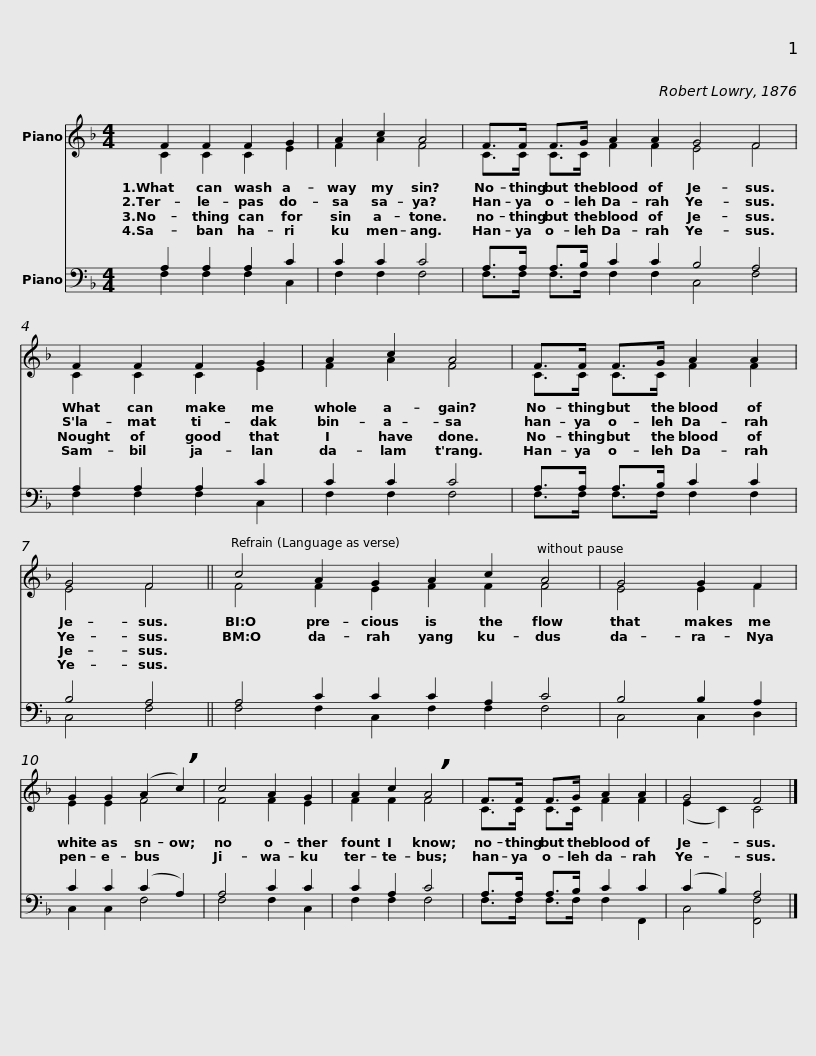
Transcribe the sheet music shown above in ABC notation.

X:1
%%score ( 1 2 ) ( 3 4 )
L:1/8
M:4/4
I:linebreak $
K:F
V:1 treble
V:2 treble
V:3 bass
V:4 bass
V:1
 F2 F2 F2 G2 | A2 c2 A4 | F>F F>G A2 A2 G4 F4 |$ F2 F2 F2 G2 | A2 c2 A4 | %5
 F>F F>G A2 A2 | G4 F4 ||$ c4 A2 G2 A2 c2 A4 | G4 G2 F2 | G2 G2 (A2 !breath!c2) |$ %10
 c4 A2 G2 | A2 c2 !breath!A4 | F>F F>G A2 A2 | G4 F4 |] %14
V:2
 C2 C2 C2 E2 | F2 A2 F4 | C>C C>C F2 F2 E4 F4 |$ C2 C2 C2 E2 | F2 A2 F4 | %5
 C>C C>C F2 F2 | E4 F4 ||$ F4 F2 E2 F2 F2 F4 | E4 E2 F2 | E2 E2 F4 |$ %10
 F4 F2 E2 | F2 F2 F4 | C>C C>C F2 F2 | (E2 C2) C4 |] %14
V:3
 A,2 A,2 A,2 C2 | C2 C2 C4 | A,>A, A,>B, C2 C2 B,4 A,4 |$ A,2 A,2 A,2 C2 | C2 C2 C4 | %5
 A,>A, A,>B, C2 C2 | B,4 A,4 ||$ A,4 C2 C2 C2 A,2 C4 | B,4 B,2 A,2 | C2 C2 (C2 A,2) |$ %10
 A,4 C2 C2 | C2 A,2 C4 | A,>A, A,>B, C2 C2 | (C2 B,2) A,4 |] %14
V:4
 F,2 F,2 F,2 C,2 | F,2 F,2 F,4 | F,>F, F,>F, F,2 F,2 C,4 F,4 |$ F,2 F,2 F,2 C,2 | F,2 F,2 F,4 | %5
 F,>F, F,>F, F,2 F,2 | C,4 F,4 ||$ F,4 F,2 C,2 F,2 F,2 F,4 | C,4 C,2 D,2 | C,2 C,2 F,4 |$ %10
 F,4 F,2 C,2 | F,2 F,2 F,4 | F,>F, F,>F, F,2 F,,2 | C,4 [F,,F,]4 |] %14
